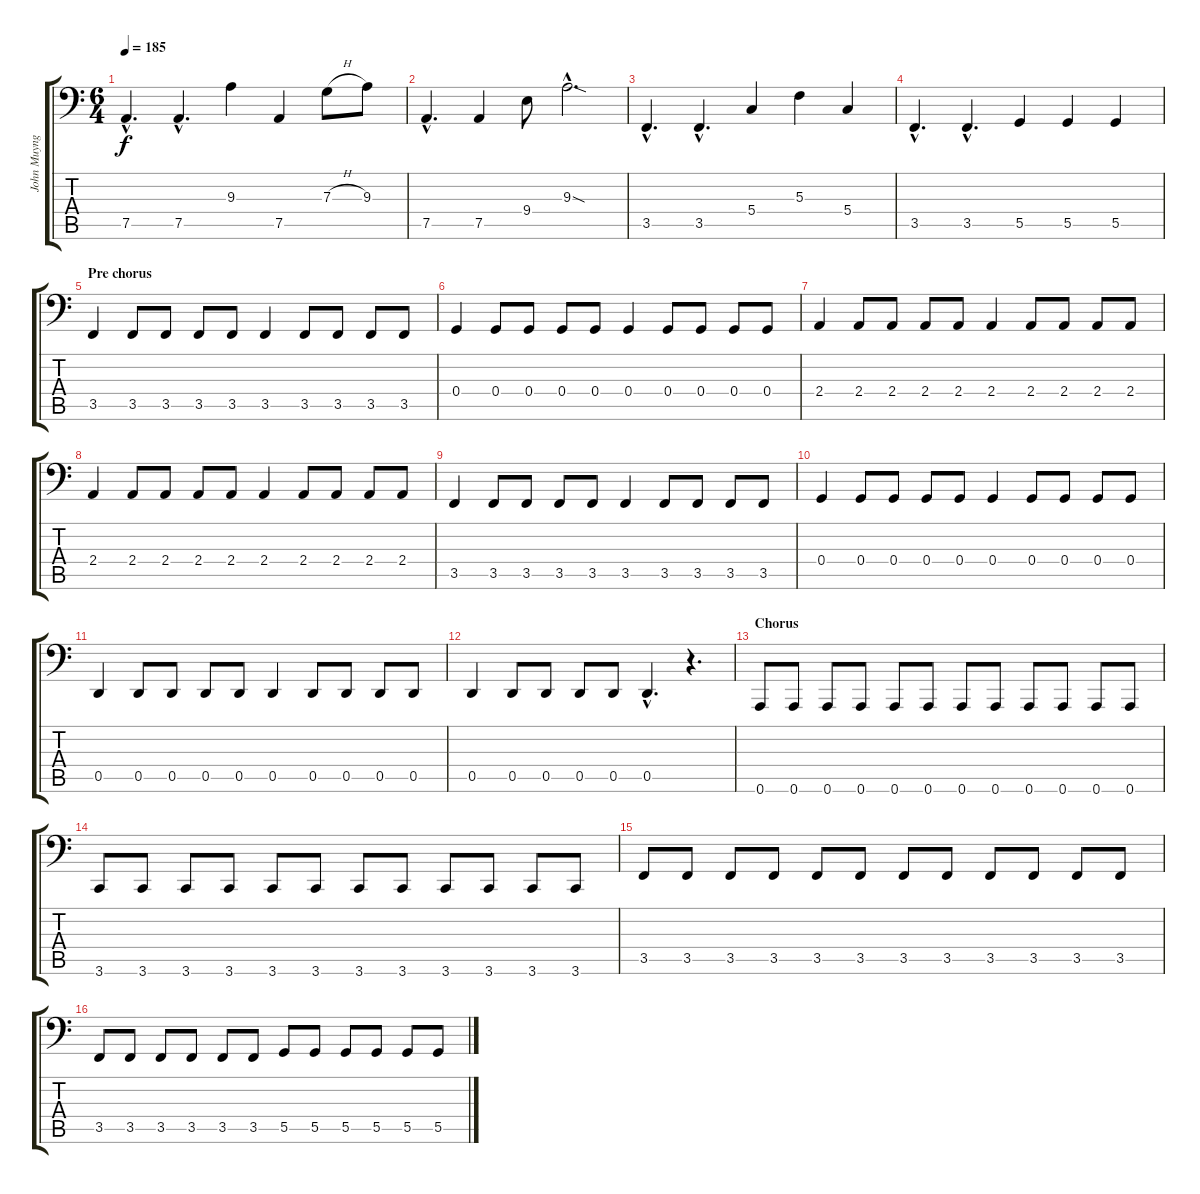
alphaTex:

\track ("John Muyng" "John Muyng") {instrument electricbassfinger}
\staff {score tabs}
\tuning (Bb2 F2 C2 G1 D1 A0) {hide}
\ts (6 4)
\tempo 185
\clef f4
\ks c
7.5{hac}.4{d dy f} 7.5{hac}.4{d} 9.3.4 7.5.4 7.3{h}.8 9.3.8 |
7.5{hac}.4{d} 7.5.4 9.4.8 9.3{sod hac}.2{d} |
3.5{hac}.4{d} 3.5{hac}.4{d} 5.4.4 5.3.4 5.4.4 |
3.5{hac}.4{d} 3.5{hac}.4{d} 5.5.4 5.5.4 5.5.4 |
\section ("" "Pre chorus")
3.5.4 3.5.8 3.5.8 3.5.8 3.5.8 3.5.4 3.5.8 3.5.8 3.5.8 3.5.8 |
0.4.4 0.4.8 0.4.8 0.4.8 0.4.8 0.4.4 0.4.8 0.4.8 0.4.8 0.4.8 |
2.4.4 2.4.8 2.4.8 2.4.8 2.4.8 2.4.4 2.4.8 2.4.8 2.4.8 2.4.8 |
2.4.4 2.4.8 2.4.8 2.4.8 2.4.8 2.4.4 2.4.8 2.4.8 2.4.8 2.4.8 |
3.5.4 3.5.8 3.5.8 3.5.8 3.5.8 3.5.4 3.5.8 3.5.8 3.5.8 3.5.8 |
0.4.4 0.4.8 0.4.8 0.4.8 0.4.8 0.4.4 0.4.8 0.4.8 0.4.8 0.4.8 |
0.5.4 0.5.8 0.5.8 0.5.8 0.5.8 0.5.4 0.5.8 0.5.8 0.5.8 0.5.8 |
0.5.4 0.5.8 0.5.8 0.5.8 0.5.8 0.5{hac}.4{d} r.4{d} |
\section ("" "Chorus")
0.6.8 0.6.8 0.6.8 0.6.8 0.6.8 0.6.8 0.6.8 0.6.8 0.6.8 0.6.8 0.6.8 0.6.8 |
3.6.8 3.6.8 3.6.8 3.6.8 3.6.8 3.6.8 3.6.8 3.6.8 3.6.8 3.6.8 3.6.8 3.6.8 |
3.5.8 3.5.8 3.5.8 3.5.8 3.5.8 3.5.8 3.5.8 3.5.8 3.5.8 3.5.8 3.5.8 3.5.8 |
3.5.8 3.5.8 3.5.8 3.5.8 3.5.8 3.5.8 5.5.8 5.5.8 5.5.8 5.5.8 5.5.8 5.5.8
